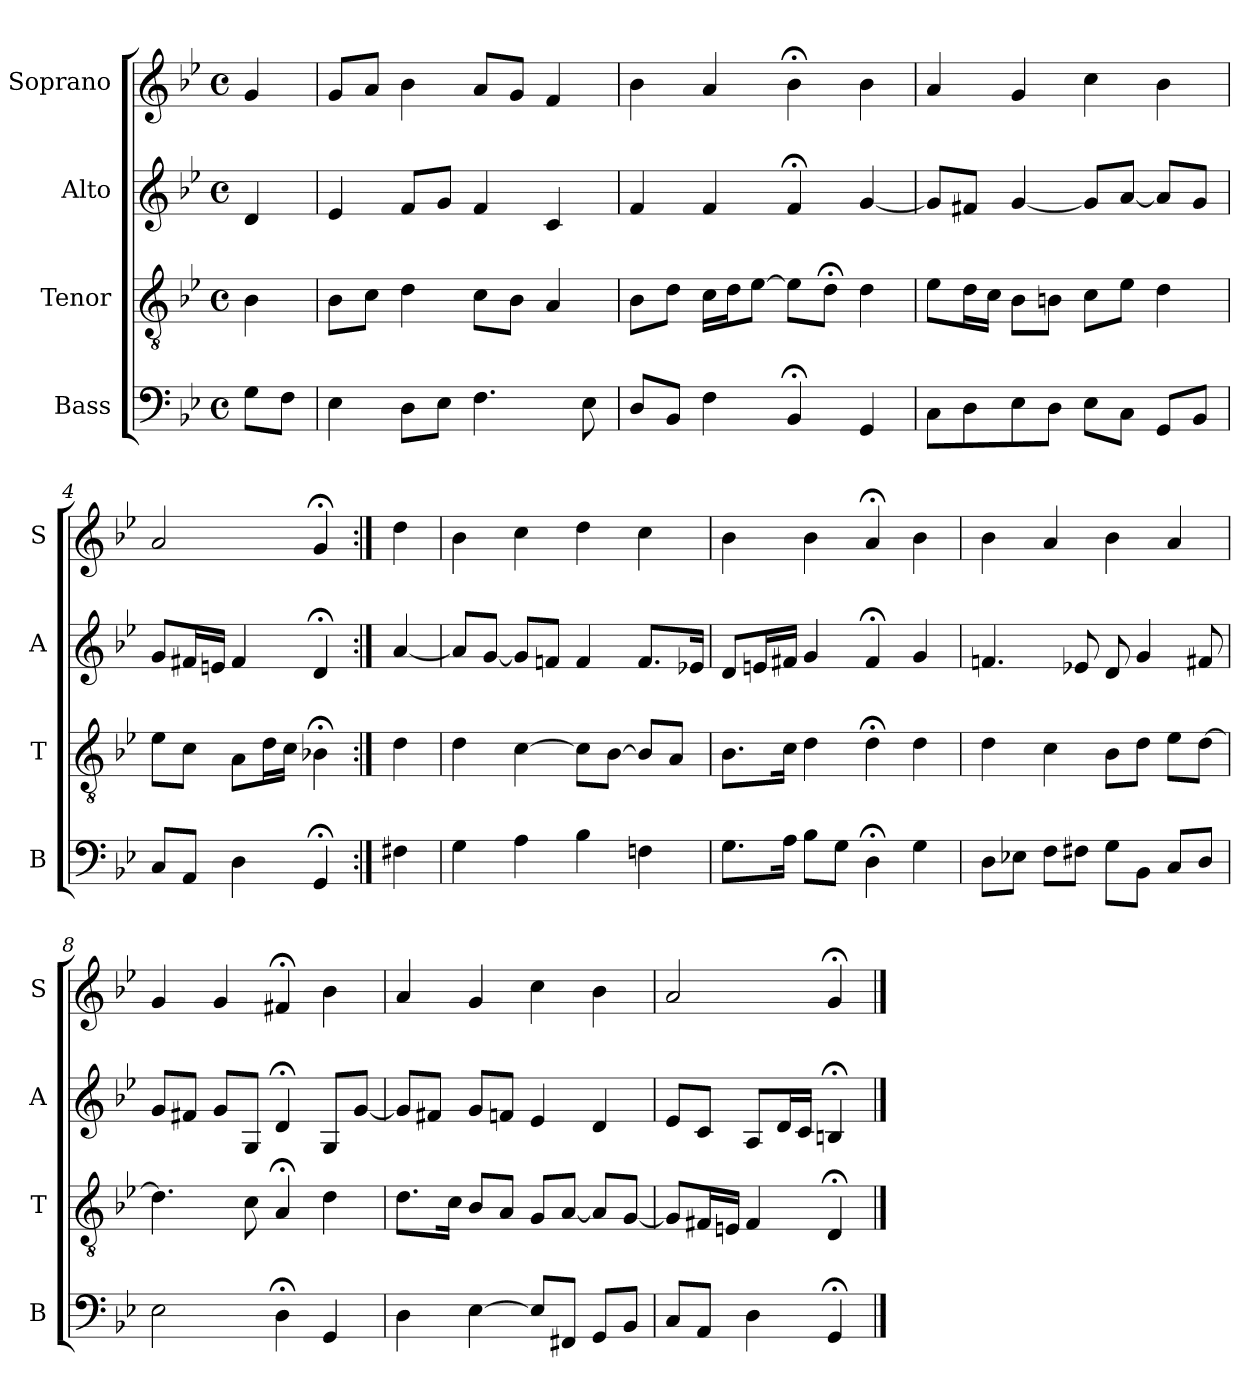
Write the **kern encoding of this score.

**kern	**kern	**kern	**kern
*part4	*part3	*part2	*part1
*staff4	*staff3	*staff2	*staff1
*I"Bass	*I"Tenor	*I"Alto	*I"Soprano
*I'B	*I'T	*I'A	*I'S
*clefF4	*clefGv2	*clefG2	*clefG2
*k[b-e-]	*k[b-e-]	*k[b-e-]	*k[b-e-]
*g:	*g:	*g:	*g:
*M4/4	*M4/4	*M4/4	*M4/4
*met(c)	*met(c)	*met(c)	*met(c)
*MM100	*MM100	*MM100	*MM100
=	=	=	=
8GL	4B-	4d	4g
8FJ	.	.	.
=1	=1	=1	=1
4E-	8B-L	4e-	8gL
.	8cJ	.	8aJ
8DL	4d	8fL	4b-
8E-J	.	8gJ	.
4.F	8cL	4f	8aL
.	8B-J	.	8gJ
.	4Ai	4ci	4f
8E-	.	.	.
=2	=2	=2	=2
8DL	8B-iL	4fi	4b-
8BB-J	8dJ	.	.
4F	16cLL	4f	4a
.	16dJ	.	.
.	[8e-J	.	.
4BB-;<	8e-L]	4f;<	4b-;<
.	8d;<J	.	.
4GG	4d	[4g	4b-
=3	=3	=3	=3
8CL	8e-L	8gL]	4a
8D	16dL	8f#XJ	.
.	16cJJ	.	.
8E-	8B-L	[4g	4g
8DJ	8BnJ	.	.
8E-L	8cL	8gL]	4cc
8CJ	8e-J	[8aJ	.
8GGL	4d	8aL]	4b-
8BB-J	.	8gJ	.
=4	=4	=4	=4
8CL	8e-L	8gL	2a
8AAJ	8cJ	16f#XL	.
.	.	16enJJ	.
4D	8AL	4f#	.
.	16dL	.	.
.	16cJJ	.	.
4GG;<	4B-X;<i	4d;<i	4g;<
=:|!	=:|!	=:|!	=:|!
4F#X	4di	[4ai	4dd
=5	=5	=5	=5
4G	4d	8aiL]	4b-
.	.	[8gJ	.
4A	[4c	8gL]	4cc
.	.	8fnJ	.
4B-	8cL]	4f	4dd
.	[8B-J	.	.
4Fn	8B-L]	8.fL	4cc
.	8AJ	.	.
.	.	16e-XJk	.
=6	=6	=6	=6
8.GL	8.B-L	8dL	4b-
.	.	16enL	.
16AJk	16cJk	16f#XJJ	.
8B-L	4d	4g	4b-
8GJ	.	.	.
4D;<	4d;<	4f#;<	4a;<
4G	4d	4g	4b-
=7	=7	=7	=7
8DL	4d	4.fn	4b-
8E-XJ	.	.	.
8FL	4c	.	4a
8F#XJ	.	8e-X	.
8GL	8B-L	8d	4b-
8BB-J	8dJ	4g	.
8CL	8e-L	.	4a
8DJ	[8dJ	8f#X	.
=8	=8	=8	=8
2E-	4.d]	8gL	4g
.	.	8f#XJ	.
.	.	8gL	4g
.	8c	8GJ	.
4D;<	4A;<	4d;<	4f#X;<
4GG	4d	8GL	4b-
.	.	[8gJ	.
=9	=9	=9	=9
4D	8.dL	8gL]	4a
.	.	8f#XJ	.
.	16cJk	.	.
[4E-	8B-L	8gL	4g
.	8AJ	8fnJ	.
8E-L]	8GL	4e-	4cc
8FF#XJ	[8AJ	.	.
8GGL	8AL]	4d	4b-
8BB-J	[8GJ	.	.
=10	=10	=10	=10
8CL	8GL]	8e-L	2a
8AAJ	16F#XL	8cJ	.
.	16EnJJ	.	.
4D	4F#	8AL	.
.	.	16dL	.
.	.	16cJJ	.
4GG;<	4D;<	4Bn;<	4g;<
==	==	==	==
*-	*-	*-	*-
